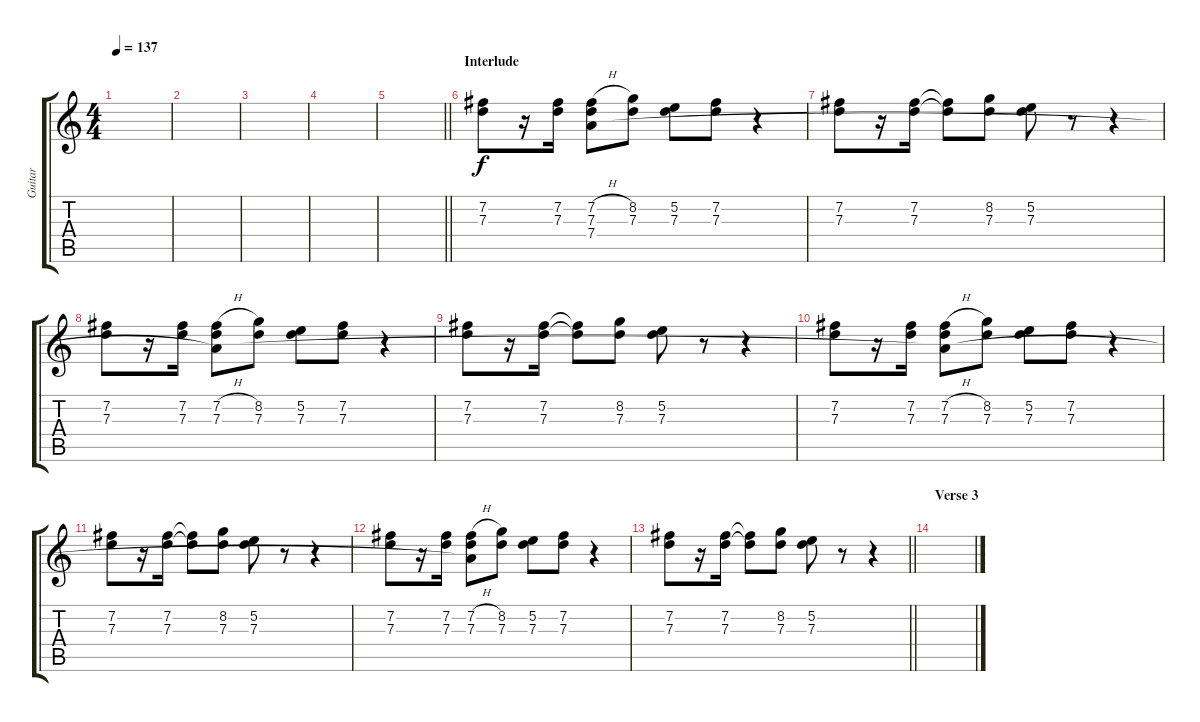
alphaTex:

\track ("Guitar" "Guitar") {instrument electricguitarclean}
\staff {score tabs}
\tuning (E4 B3 G3 D3 A2 E2) {hide}
\ts (4 4)
\tempo 137
\clef g2
\ks c
|
|
|
|
\barLineRight lightlight
|
\section ("" "Interlude")
(7.2 7.3).8{instrument distortionguitar} r.16 (7.2 7.3).16{beam split} (7.2{h} 7.3 7.4).8{beam merge} (8.2 7.3).8{beam split} (5.2 7.3).8 (7.2 7.3).8 r.4 |
(7.2 7.3).8 r.16 (7.2 7.3).16 (7.2{t} 7.3{t}).8 (8.2 7.3).8 (5.2 7.3).8 r.8 r.4 |
(7.2 7.3).8 r.16 (7.2 7.3).16{beam split} (7.2{h} 7.3 7.4{t}).8{beam merge} (8.2 7.3).8{beam split} (5.2 7.3).8 (7.2 7.3).8 r.4 |
(7.2 7.3).8 r.16 (7.2 7.3).16 (7.2{t} 7.3{t}).8 (8.2 7.3).8 (5.2 7.3).8 r.8 r.4 |
(7.2 7.3).8 r.16 (7.2 7.3).16{beam split} (7.2{h} 7.3 7.4{t}).8{beam merge} (8.2 7.3).8{beam split} (5.2 7.3).8 (7.2 7.3).8 r.4 |
(7.2 7.3).8 r.16 (7.2 7.3).16 (7.2{t} 7.3{t}).8 (8.2 7.3).8 (5.2 7.3).8 r.8 r.4 |
(7.2 7.3).8 r.16 (7.2 7.3).16{beam split} (7.2{h} 7.3 7.4{t}).8{beam merge} (8.2 7.3).8{beam split} (5.2 7.3).8 (7.2 7.3).8 r.4 |
\barLineRight lightlight
(7.2 7.3).8 r.16 (7.2 7.3).16 (7.2{t} 7.3{t}).8 (8.2 7.3).8 (5.2 7.3).8 r.8 r.4 |
\section ("" "Verse 3")
